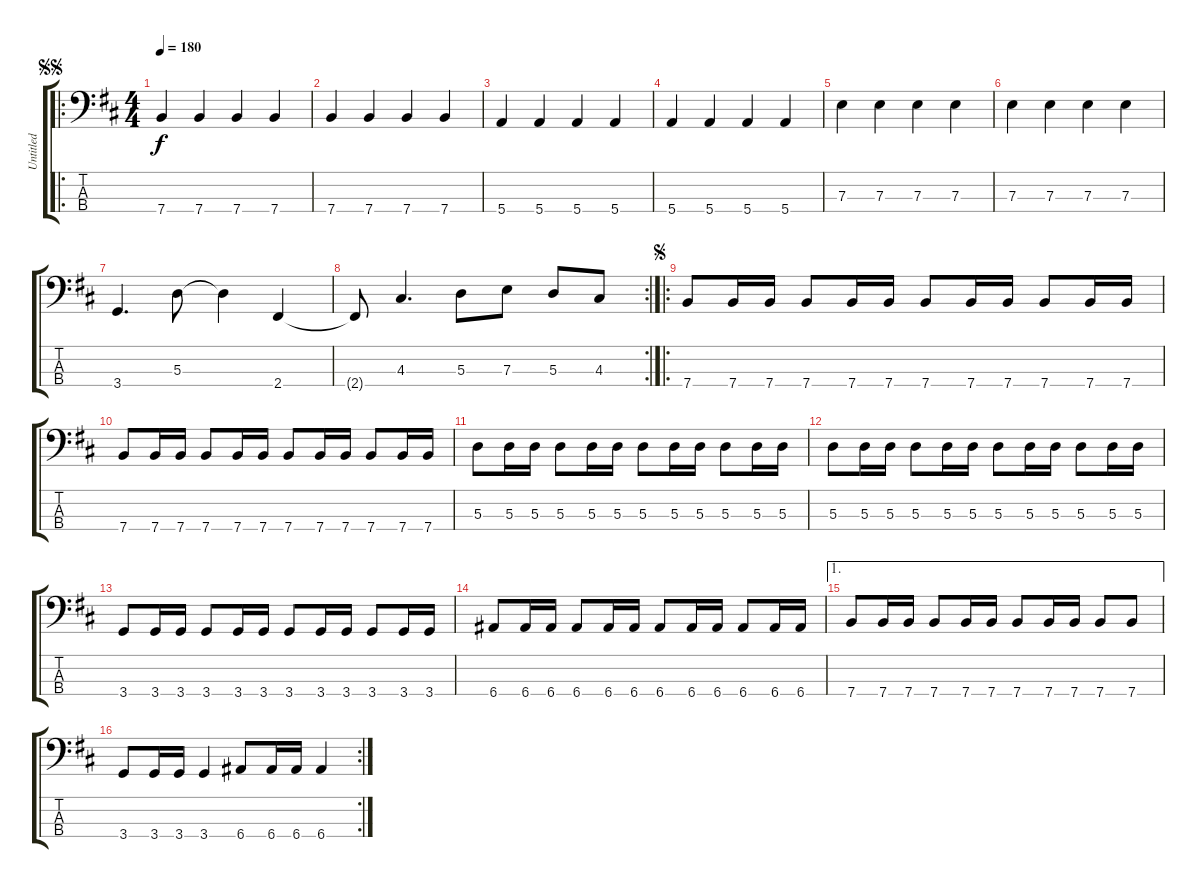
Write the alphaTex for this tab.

\track ("Untitled" "Untitled") {instrument electricbassfinger}
\staff {score tabs}
\tuning (G2 D2 A1 E1) {hide}
\ro
\ts (4 4)
\jump segnosegno
\tempo 180
\clef f4
\ks d
7.4.4{dy f instrument electricbassfinger} 7.4.4 7.4.4 7.4.4 |
7.4.4 7.4.4 7.4.4 7.4.4 |
5.4.4 5.4.4 5.4.4 5.4.4 |
5.4.4 5.4.4 5.4.4 5.4.4 |
7.3.4 7.3.4 7.3.4 7.3.4 |
7.3.4 7.3.4 7.3.4 7.3.4 |
3.4.4{d} 5.3.8 5.3{t}.4 2.4.4 |
\rc 2
2.4{t}.8 4.3.4{d} 5.3.8 7.3.8 5.3.8 4.3.8 |
\ro
\jump segno
7.4.8 7.4.16 7.4.16 7.4.8 7.4.16 7.4.16 7.4.8 7.4.16 7.4.16 7.4.8 7.4.16 7.4.16 |
7.4.8 7.4.16 7.4.16 7.4.8 7.4.16 7.4.16 7.4.8 7.4.16 7.4.16 7.4.8 7.4.16 7.4.16 |
5.3.8 5.3.16 5.3.16 5.3.8 5.3.16 5.3.16 5.3.8 5.3.16 5.3.16 5.3.8 5.3.16 5.3.16 |
5.3.8 5.3.16 5.3.16 5.3.8 5.3.16 5.3.16 5.3.8 5.3.16 5.3.16 5.3.8 5.3.16 5.3.16 |
3.4.8 3.4.16 3.4.16 3.4.8 3.4.16 3.4.16 3.4.8 3.4.16 3.4.16 3.4.8 3.4.16 3.4.16 |
6.4.8 6.4.16 6.4.16 6.4.8 6.4.16 6.4.16 6.4.8 6.4.16 6.4.16 6.4.8 6.4.16 6.4.16 |
\ae 1
7.4.8 7.4.16 7.4.16 7.4.8 7.4.16 7.4.16 7.4.8 7.4.16 7.4.16 7.4.8 7.4.8 |
\rc 2
3.4.8 3.4.16 3.4.16 3.4.4 6.4.8 6.4.16 6.4.16 6.4.4
